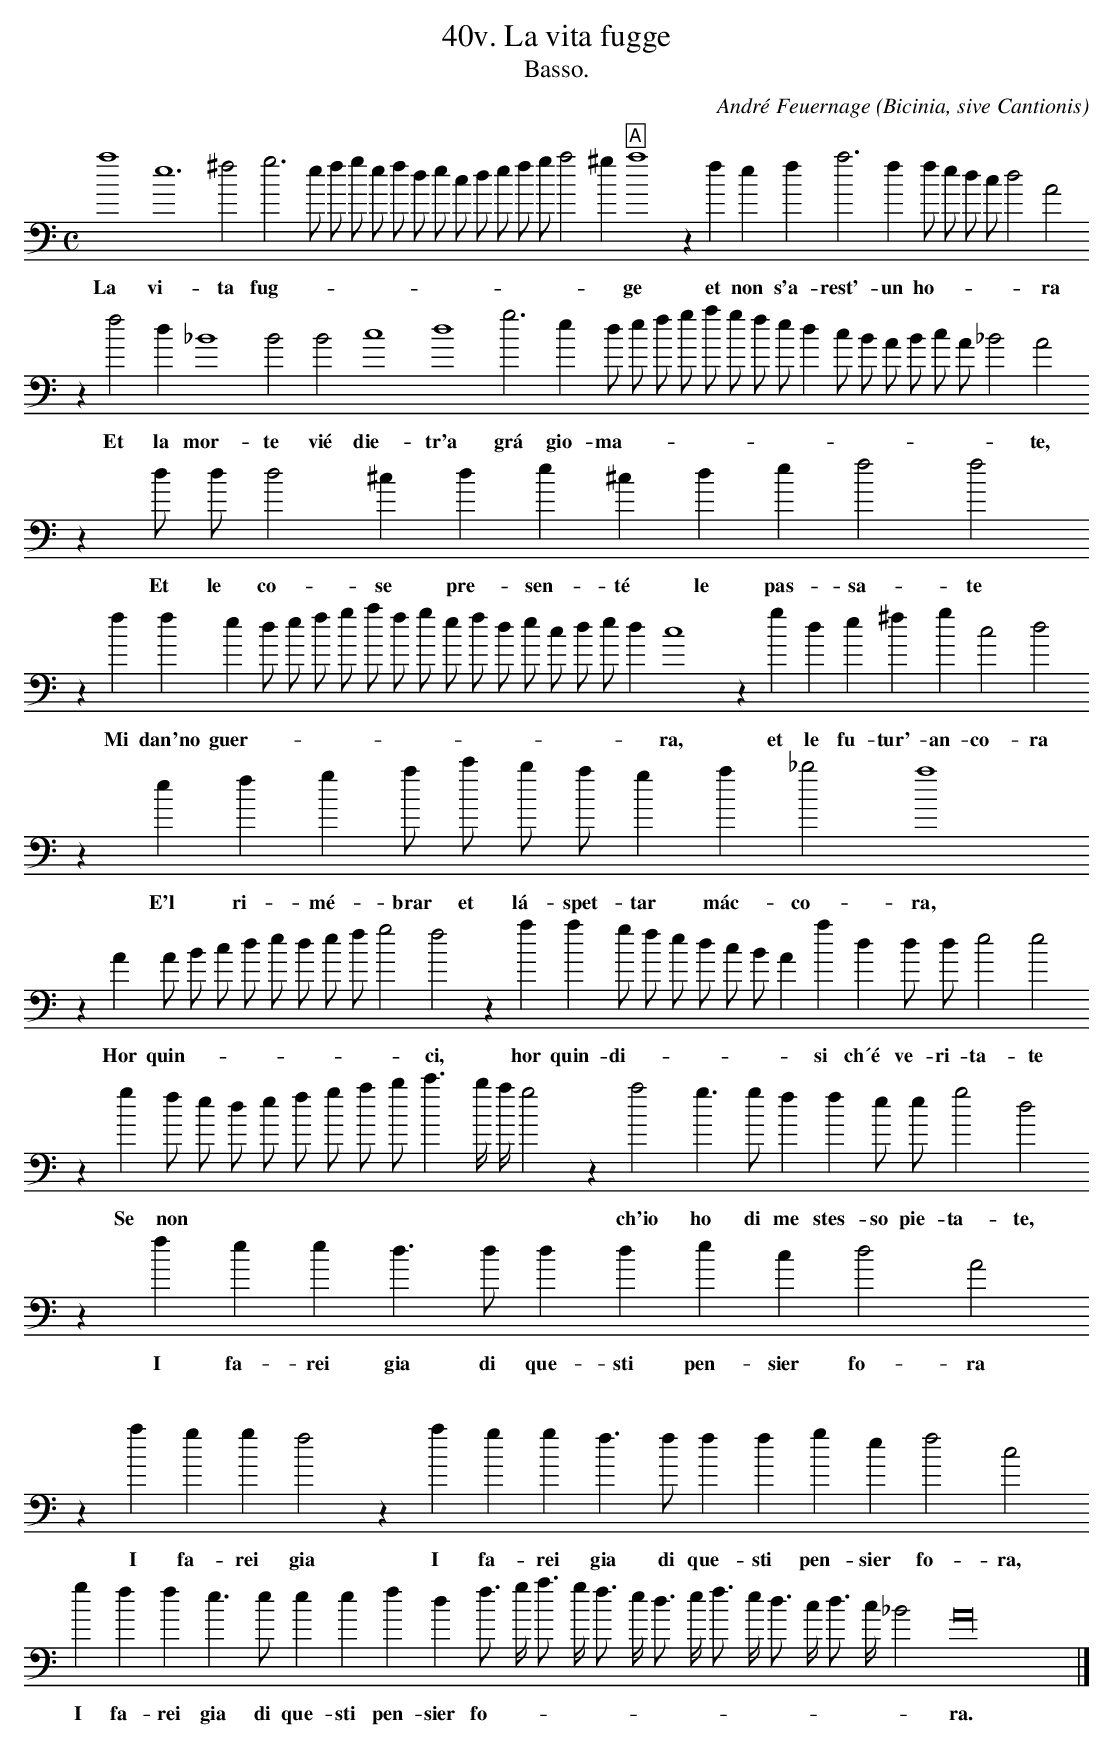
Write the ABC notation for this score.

X:1
T:40v. La vita fugge
T:Basso.
C:André Feuernage
O: Bicinia, sive Cantionis
M:C
L:1/4
K:A min bass
a4 e6 ^f2 g3 e/ f/ g/ e/ f/ d/ e/ c/ d/ e/ f/ g/ a2 ^g "A"a4 z f e f a3 f f/ e/ d/ c/ d2 A2
w: La vi- ta fug- * * * * * * * * * * * * * * ge et non s'a- rest'- un ho- * * * * ra
z f2 d _B4 B2 B2 c4 d4 g3 e d/ e/ f/ g/ a/ g/ f/ e/ d c/ B/ A/ B/ c/ A/ _B2 A2
w: Et la mor- te vié die- tr'a grá gio- ma- * * * * * * * * * * * * * * * te,
z d/ d/ d2 ^c d e ^c d e f2 f2
w: Et le co- se pre- sen- té le pas- sa- te
z f f e d/ e/ f/ g/ a/ f/ g/ e/ f/ d/ e/ c/ d/ e/ d c4 z g d e ^f g c2 d2
w: Mi dan'no guer- * * * * * * * * * * * * * * * ra, et le fu- tur'- an- co- ra
z e f g a/ c'/ b/ a/ g a _b2 a4
w: E'l ri- mé- brar et lá- spet- tar mác- co- ra,
z A A/ B/ c/ d/ e/ d/ e/ f/ g2 f2 z a a g/ f/ e/ d/ c/ B/ A a d d/ d/ e2 e2
w: Hor quin- * * * * * * * * ci, hor quin- di- * * * * * * si ch´é ve- ri- ta- te
z g f/ e/ d/ e/ f/ g/ a/ b/ c'3/2 b// a// g2 z a2 g > g f f e/ e/ g2 d2
w: Se non * * * * * * * * * * *  ch'io ho di me stes- so pie- ta- te,
z f e e d > d d d e c d2 A2
w: I fa- rei gia di que- sti pen- sier fo- ra
z a g g f2 z a g g f > f f f g e f2 c2
w: I fa- rei gia I fa- rei gia di que- sti pen- sier fo- ra,
g f f e > e e e f d f3/4 g// a3/4 g// f3/4 e// d3/4 e// f3/4 e// d3/4 c// d3/4 c// _B2 A16 |]
w: I fa- rei gia di que- sti pen- sier fo- * * * * * * * * *  * * * * * ra.
